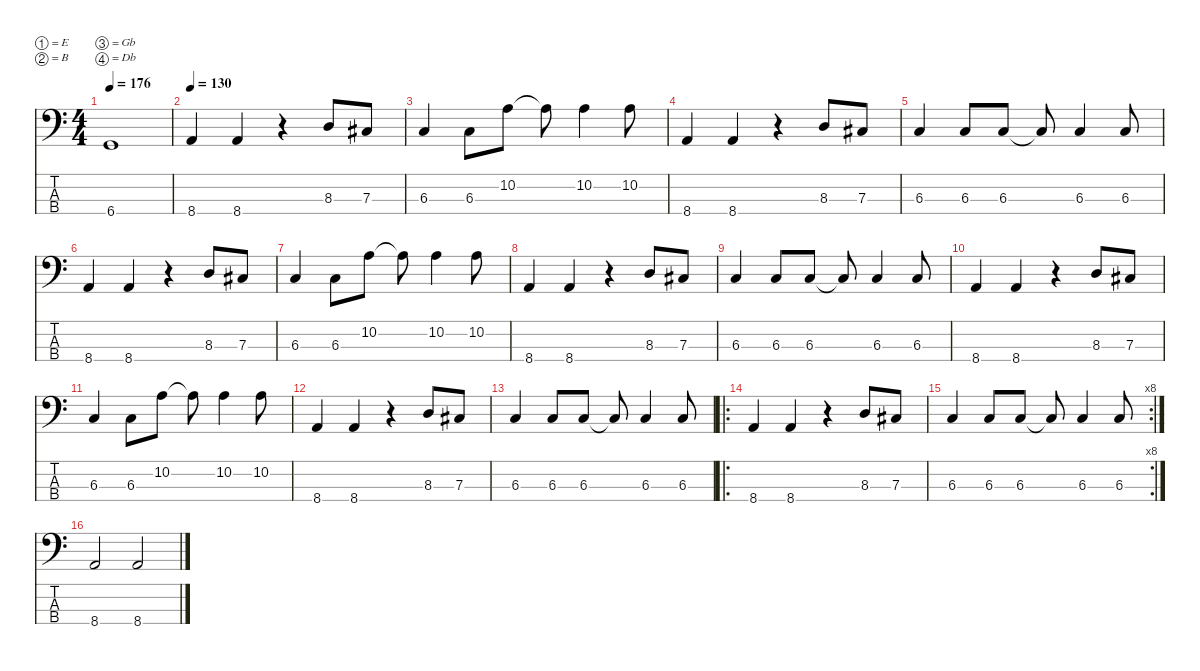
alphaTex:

\defaultSystemsLayout 4
\hideDynamics
\bracketExtendMode nobrackets
\singleTrackTrackNamePolicy hidden
\multiTrackTrackNamePolicy hidden
\firstSystemTrackNameMode fullname
\firstSystemTrackNameOrientation horizontal
\otherSystemsTrackNameOrientation horizontal
\track ("Geezer Butler" "el.bs.") {instrument electricbassfinger}
\staff {score tabs}
\tuning (E2 B1 Gb1 Db1)
\ts (4 4)
\tempo 176
\clef f4
\ks c
6.4{t}.1{dy f beam Up} |
\tempo 130
8.4.4{beam Up} 8.4.4{beam Up} r.4{beam Up} 8.3.8{beam Up} 7.3{acc #}.8{beam Up} |
6.3.4{beam Up} 6.3.8{beam Down} 10.2.8{beam Down} 10.2{t}.8{beam Down} 10.2.4{beam Down} 10.2.8{beam Down} |
8.4.4{beam Up} 8.4.4{beam Up} r.4{beam Up} 8.3.8{beam Up} 7.3{acc #}.8{beam Up} |
6.3.4{beam Up} 6.3.8{beam Up} 6.3.8{beam Up} 6.3{t}.8{beam Up} 6.3.4{beam Up} 6.3.8{beam Up} |
8.4.4{beam Up} 8.4.4{beam Up} r.4{beam Up} 8.3.8{beam Up} 7.3{acc #}.8{beam Up} |
6.3.4{beam Up} 6.3.8{beam Down} 10.2.8{beam Down} 10.2{t}.8{beam Down} 10.2.4{beam Down} 10.2.8{beam Down} |
8.4.4{beam Up} 8.4.4{beam Up} r.4{beam Up} 8.3.8{beam Up} 7.3{acc #}.8{beam Up} |
6.3.4{beam Up} 6.3.8{beam Up} 6.3.8{beam Up} 6.3{t}.8{beam Up} 6.3.4{beam Up} 6.3.8{beam Up} |
8.4.4{beam Up} 8.4.4{beam Up} r.4{beam Up} 8.3.8{beam Up} 7.3{acc #}.8{beam Up} |
6.3.4{beam Up} 6.3.8{beam Down} 10.2.8{beam Down} 10.2{t}.8{beam Down} 10.2.4{beam Down} 10.2.8{beam Down} |
8.4.4{beam Up} 8.4.4{beam Up} r.4{beam Up} 8.3.8{beam Up} 7.3{acc #}.8{beam Up} |
6.3.4{beam Up} 6.3.8{beam Up} 6.3.8{beam Up} 6.3{t}.8{beam Up} 6.3.4{beam Up} 6.3.8{beam Up} |
\ro
8.4.4{beam Up} 8.4.4{beam Up} r.4{beam Up} 8.3.8{beam Up} 7.3{acc #}.8{beam Up} |
\rc 8
6.3.4{beam Up} 6.3.8{beam Up} 6.3.8{beam Up} 6.3{t}.8{beam Up} 6.3.4{beam Up} 6.3.8{beam Up} |
8.4.2{beam Up} 8.4.2{beam Up}
